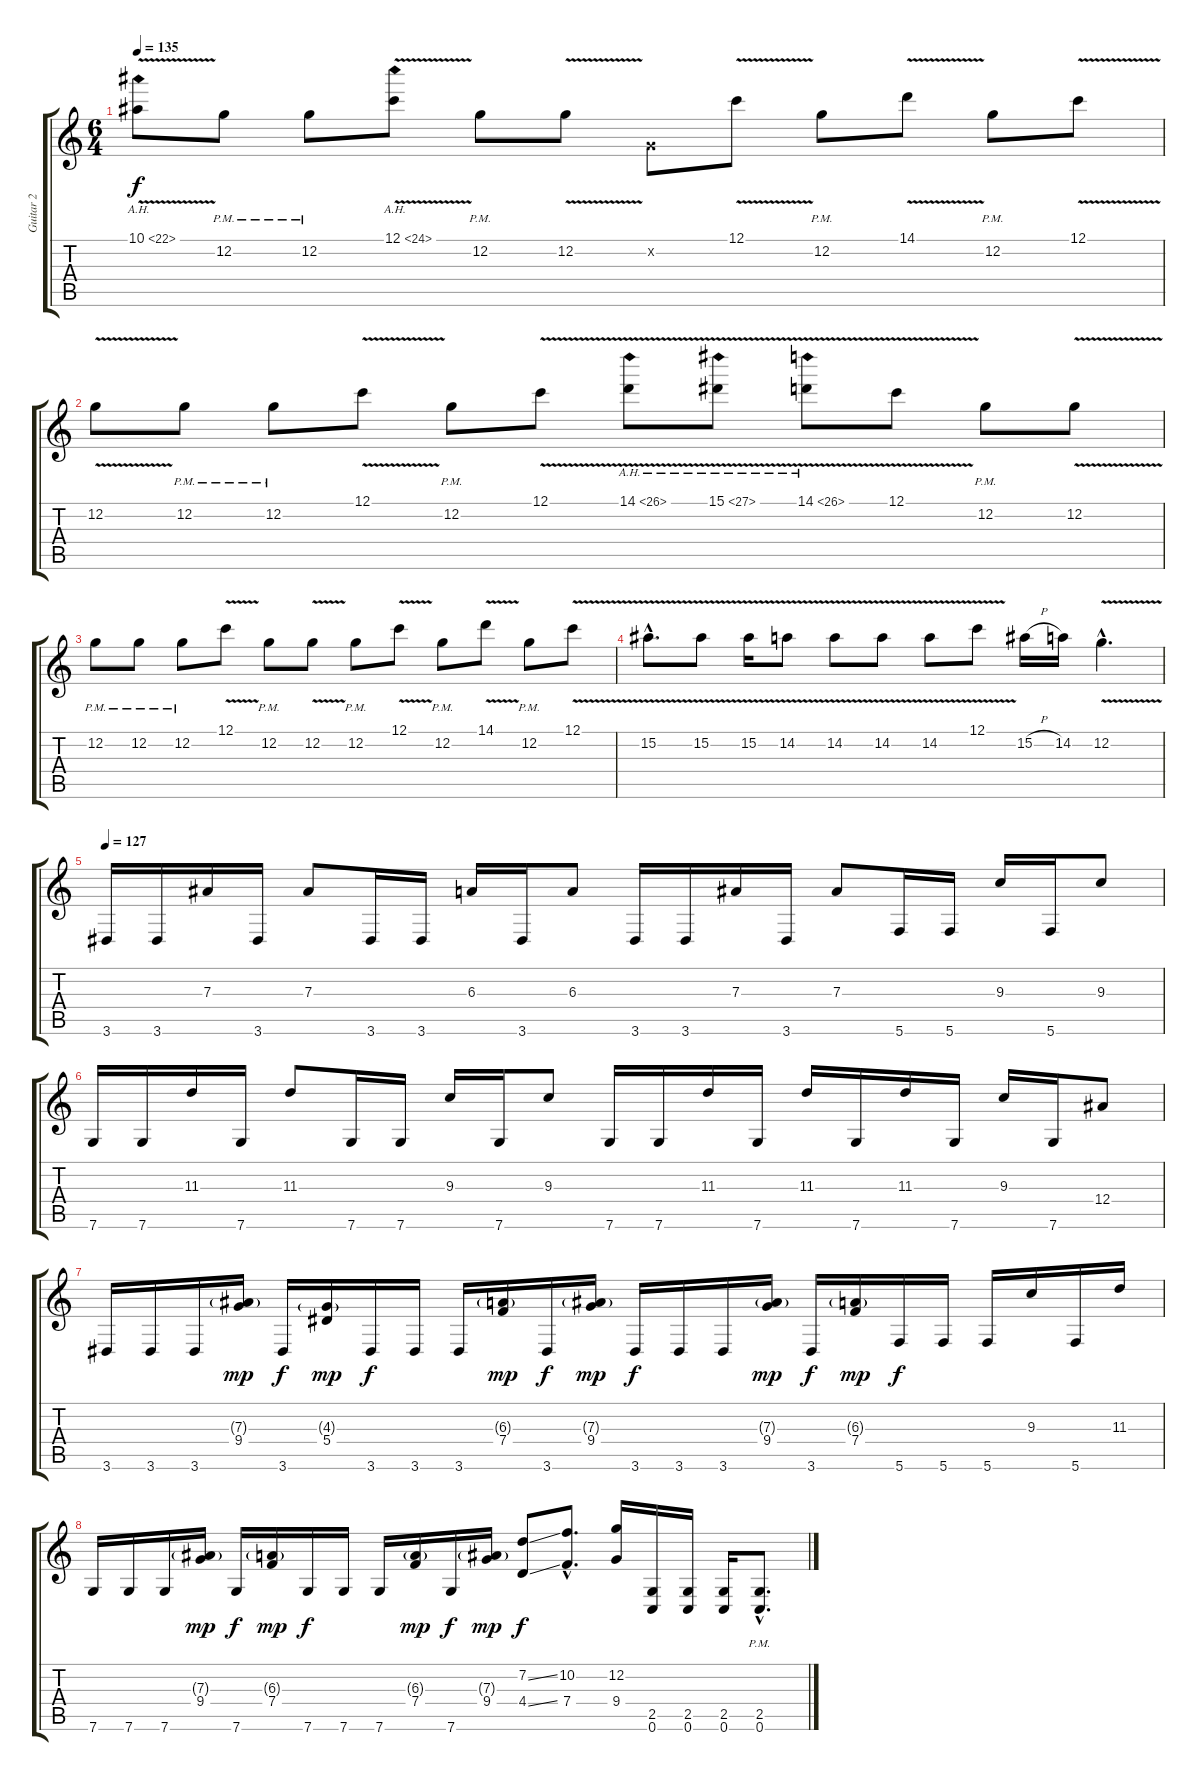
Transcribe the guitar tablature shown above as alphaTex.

\track ("Guitar 2" "Guitar 2") {instrument distortionguitar}
\staff {score tabs}
\tuning (C4 G3 Eb3 Bb2 F2 C2) {hide}
\ts (6 4)
\section ("" "")
\tempo 135
\clef g2
\ks c
10.1{ah 12 v}.8{dy f} 12.2{pm}.8 12.2{pm}.8 12.1{ah 12 v}.8 12.2{pm}.8 12.2{v}.8 0.2{x}.8 12.1{v}.8 12.2{pm}.8 14.1{v}.8 12.2{pm}.8 12.1{v}.8 |
12.2{v}.8 12.2{pm}.8 12.2{pm}.8 12.1{v}.8 12.2{pm}.8 12.1{v}.8 14.1{ah 12 v}.8 15.1{ah 12 v}.8 14.1{ah 12 v}.8 12.1{v}.8 12.2{pm}.8 12.2{v}.8 |
12.2{pm}.8 12.2{pm}.8 12.2{pm}.8 12.1{v}.8 12.2{pm}.8 12.2{v}.8 12.2{pm}.8 12.1{v}.8 12.2{pm}.8 14.1{v}.8 12.2{pm}.8 12.1{v}.8 |
15.2{v hac}.8{d} 15.2{v}.8 15.2{v}.16 14.2{v}.8 14.2{v}.8 14.2{v}.8 14.2{v}.8 12.1{v}.8 15.2{h}.16 14.2.16 12.2{v hac}.4{d} |
\section ("" "")
\tempo 127
3.6.16 3.6.16 7.3.16 3.6.16 7.3.8 3.6.16 3.6.16 6.3.16 3.6.16 6.3.8 3.6.16 3.6.16 7.3.16 3.6.16 7.3.8 5.6.16 5.6.16 9.3.16 5.6.16 9.3.8 |
7.6.16 7.6.16 11.3.16 7.6.16 11.3.8 7.6.16 7.6.16 9.3.16 7.6.16 9.3.8 7.6.16 7.6.16 11.3.16 7.6.16 11.3.16 7.6.16 11.3.16 7.6.16 9.3.16 7.6.16 12.4.8 |
\section ("" "")
3.6.16 3.6.16 3.6.16 (7.3{g} 9.4).16{dy mp} 3.6.16{dy f} (4.3{g} 5.4).16{dy mp} 3.6.16{dy f} 3.6.16 3.6.16 (6.3{g} 7.4).16{dy mp} 3.6.16{dy f} (7.3{g} 9.4).16{dy mp} 3.6.16{dy f} 3.6.16 3.6.16 (7.3{g} 9.4).16{dy mp} 3.6.16{dy f} (6.3{g} 7.4).16{dy mp} 5.6.16{dy f} 5.6.16 5.6.16 9.3.16 5.6.16 11.3.16 |
7.6.16 7.6.16 7.6.16 (7.3{g} 9.4).16{dy mp} 7.6.16{dy f} (6.3{g} 7.4).16{dy mp} 7.6.16{dy f} 7.6.16 7.6.16 (6.3{g} 7.4).16{dy mp} 7.6.16{dy f} (7.3{g} 9.4).16{dy mp} (7.2{ss} 4.4{ss}).8{dy f} (10.2{hac} 7.4{hac}).8{d} (12.2 9.4).16 (2.5 0.6).16 (2.5 0.6).16 (2.5 0.6).16 (2.5{hac pm} 0.6{hac pm}).8{d}
